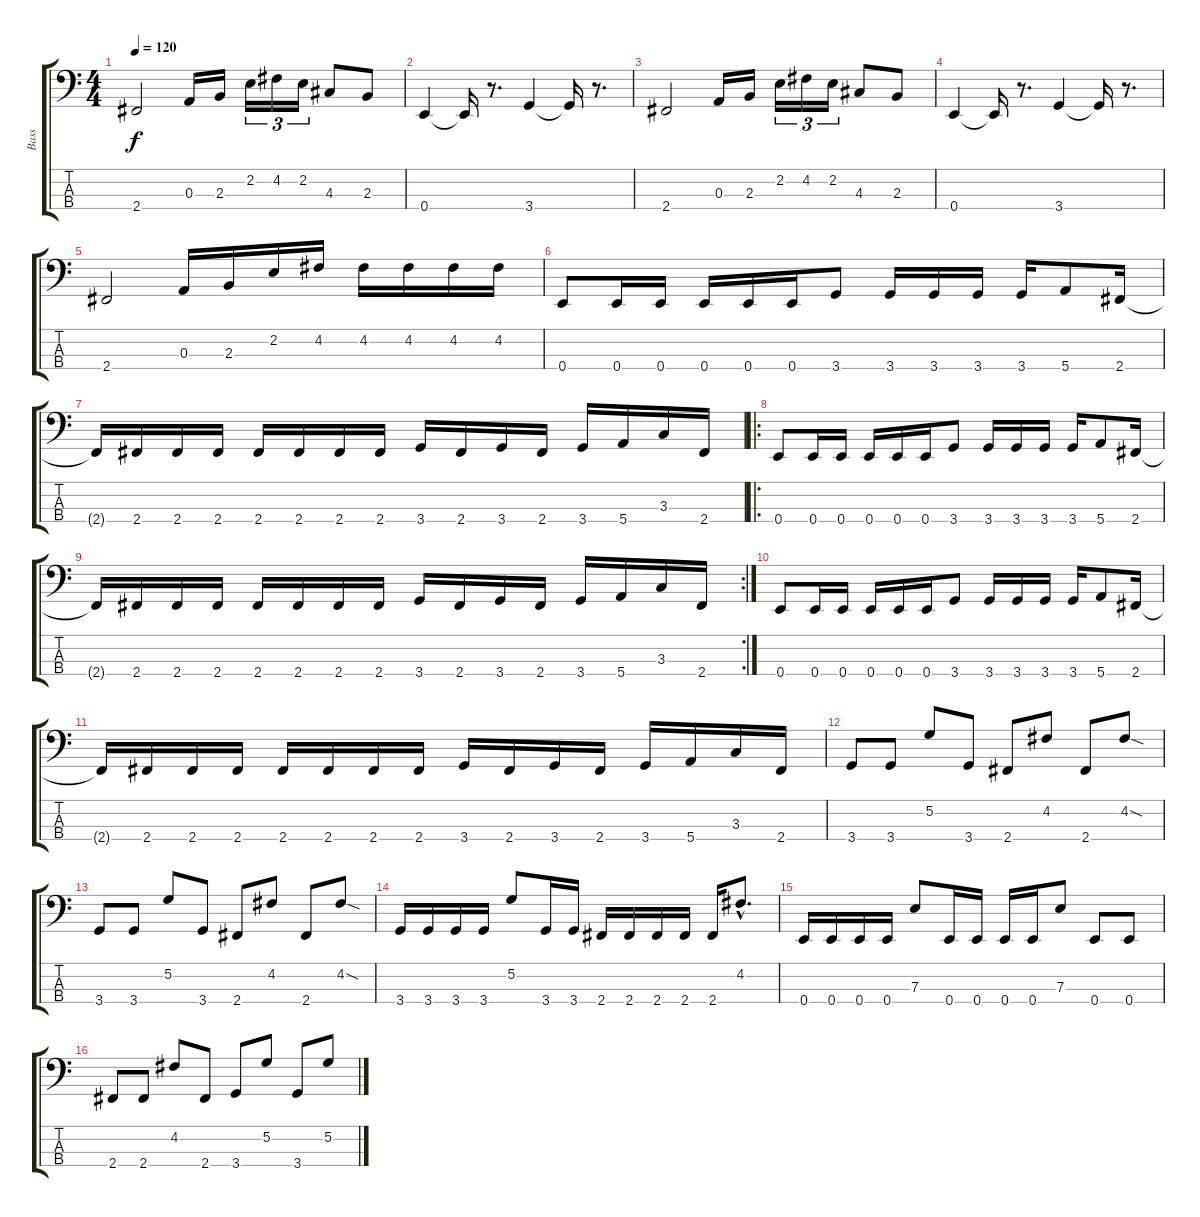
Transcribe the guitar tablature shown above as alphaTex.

\track ("Bass" "Bass") {instrument electricbassfinger}
\staff {score tabs}
\tuning (G2 D2 A1 E1) {hide}
\ts (4 4)
\tempo 120
\clef f4
\ks c
2.4.2{dy f} 0.3.16 2.3.16 2.2.16{tu (3 2)} 4.2.16{tu (3 2)} 2.2.16{tu (3 2)} 4.3.8 2.3.8 |
0.4.4 0.4{t}.16 r.8{d} 3.4.4 3.4{t}.16 r.8{d} |
2.4.2 0.3.16 2.3.16 2.2.16{tu (3 2)} 4.2.16{tu (3 2)} 2.2.16{tu (3 2)} 4.3.8 2.3.8 |
0.4.4 0.4{t}.16 r.8{d} 3.4.4 3.4{t}.16 r.8{d} |
2.4.2 0.3.16 2.3.16 2.2.16 4.2.16 4.2.16 4.2.16 4.2.16 4.2.16 |
0.4.8 0.4.16 0.4.16 0.4.16 0.4.16 0.4.16 3.4.8 3.4.16 3.4.16 3.4.16 3.4.16 5.4.8 2.4.16 |
2.4{t}.16 2.4.16 2.4.16 2.4.16 2.4.16 2.4.16 2.4.16 2.4.16 3.4.16 2.4.16 3.4.16 2.4.16 3.4.16 5.4.16 3.3.16 2.4.16 |
\ro
0.4.8 0.4.16 0.4.16 0.4.16 0.4.16 0.4.16 3.4.8 3.4.16 3.4.16 3.4.16 3.4.16 5.4.8 2.4.16 |
\rc 2
2.4{t}.16 2.4.16 2.4.16 2.4.16 2.4.16 2.4.16 2.4.16 2.4.16 3.4.16 2.4.16 3.4.16 2.4.16 3.4.16 5.4.16 3.3.16 2.4.16 |
0.4.8 0.4.16 0.4.16 0.4.16 0.4.16 0.4.16 3.4.8 3.4.16 3.4.16 3.4.16 3.4.16 5.4.8 2.4.16 |
2.4{t}.16 2.4.16 2.4.16 2.4.16 2.4.16 2.4.16 2.4.16 2.4.16 3.4.16 2.4.16 3.4.16 2.4.16 3.4.16 5.4.16 3.3.16 2.4.16 |
3.4.8 3.4.8 5.2.8 3.4.8 2.4.8 4.2.8 2.4.8 4.2{sod}.8 |
3.4.8 3.4.8 5.2.8 3.4.8 2.4.8 4.2.8 2.4.8 4.2{sod}.8 |
3.4.16 3.4.16 3.4.16 3.4.16 5.2.8 3.4.16 3.4.16 2.4.16 2.4.16 2.4.16 2.4.16 2.4.16 4.2{hac}.8{d} |
0.4.16 0.4.16 0.4.16 0.4.16 7.3.8 0.4.16 0.4.16 0.4.16 0.4.16 7.3.8 0.4.8 0.4.8 |
2.4.8 2.4.8 4.2.8 2.4.8 3.4.8 5.2.8 3.4.8 5.2.8
